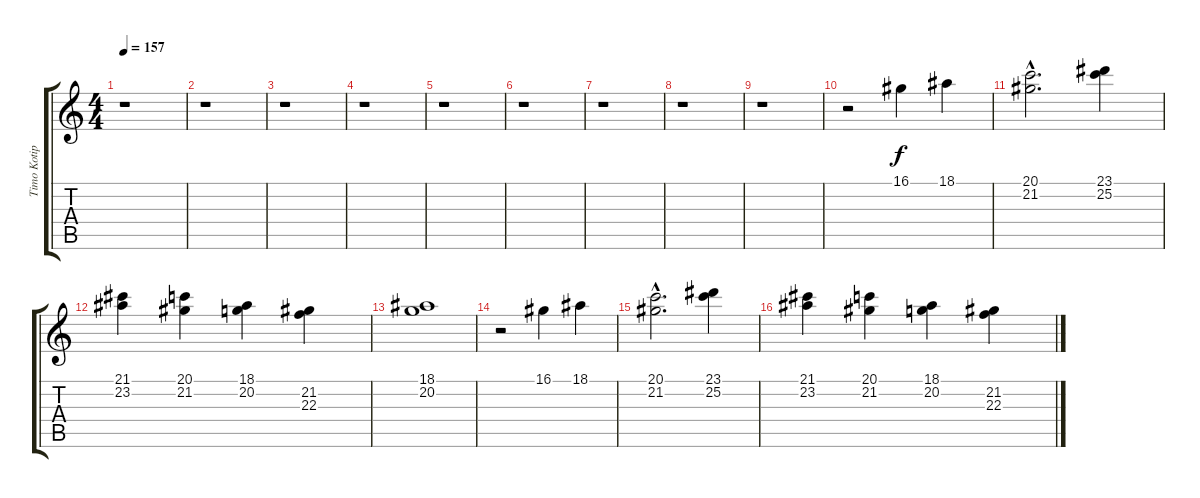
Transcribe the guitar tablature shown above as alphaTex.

\track ("Timo Kotipelto" "Timo Kotip") {instrument lead3calliope}
\staff {score tabs}
\tuning (E4 B3 G3 D3 A2 E2) {hide}
\ts (4 4)
\tempo 157
\clef g2
\ks c
r.1{dy f} |
r.1 |
r.1 |
r.1 |
r.1 |
r.1 |
r.1 |
r.1 |
r.1 |
r.2 16.1.4 18.1.4 |
(20.1{hac} 21.2{hac}).2{d} (23.1 25.2).4 |
(21.1 23.2).4 (20.1 21.2).4 (18.1 20.2).4 (21.2 22.3).4 |
(18.1 20.2).1 |
r.2 16.1.4 18.1.4 |
(20.1{hac} 21.2{hac}).2{d} (23.1 25.2).4 |
(21.1 23.2).4 (20.1 21.2).4 (18.1 20.2).4 (21.2 22.3).4
